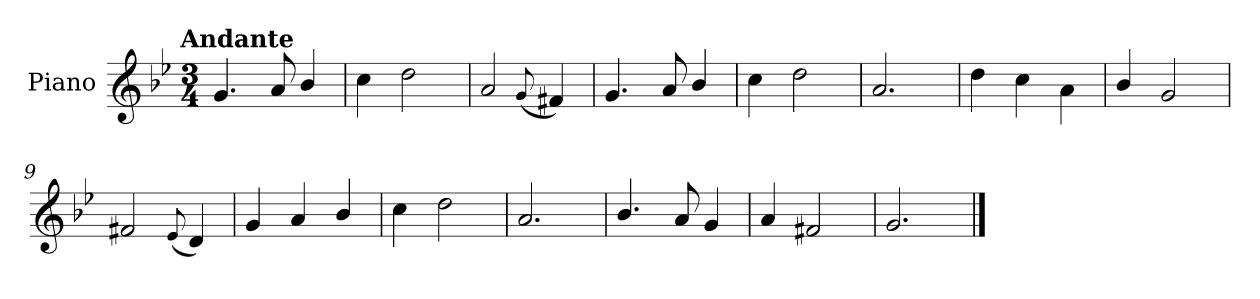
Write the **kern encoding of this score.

**kern
*part1
*staff1
*I"Piano
*I'Pno.
*clefG2
*k[b-e-]
!!LO:TX:omd:t=Andante
*M3/4
*MM91
=1
4.g/
8a/
4b-/
=2
4cc\
2dd\
=3
2a/
(<8qqg/
4f#X/)
=4
4.g/
8a/
4b-/
=5
4cc\
2dd\
=6
2.a/
=7
4dd\
4cc\
4a\
!!LO:LB:g=z
=8
4b-/
2g/
=9
2f#X/
(<8qqe-/
4d/)
=10
4g/
4a/
4b-/
=11
4cc\
2dd\
=12
2.a/
=13
4.b-/
8a/
4g/
=14
4a/
2f#X/
=15
2.g/
==
*-
